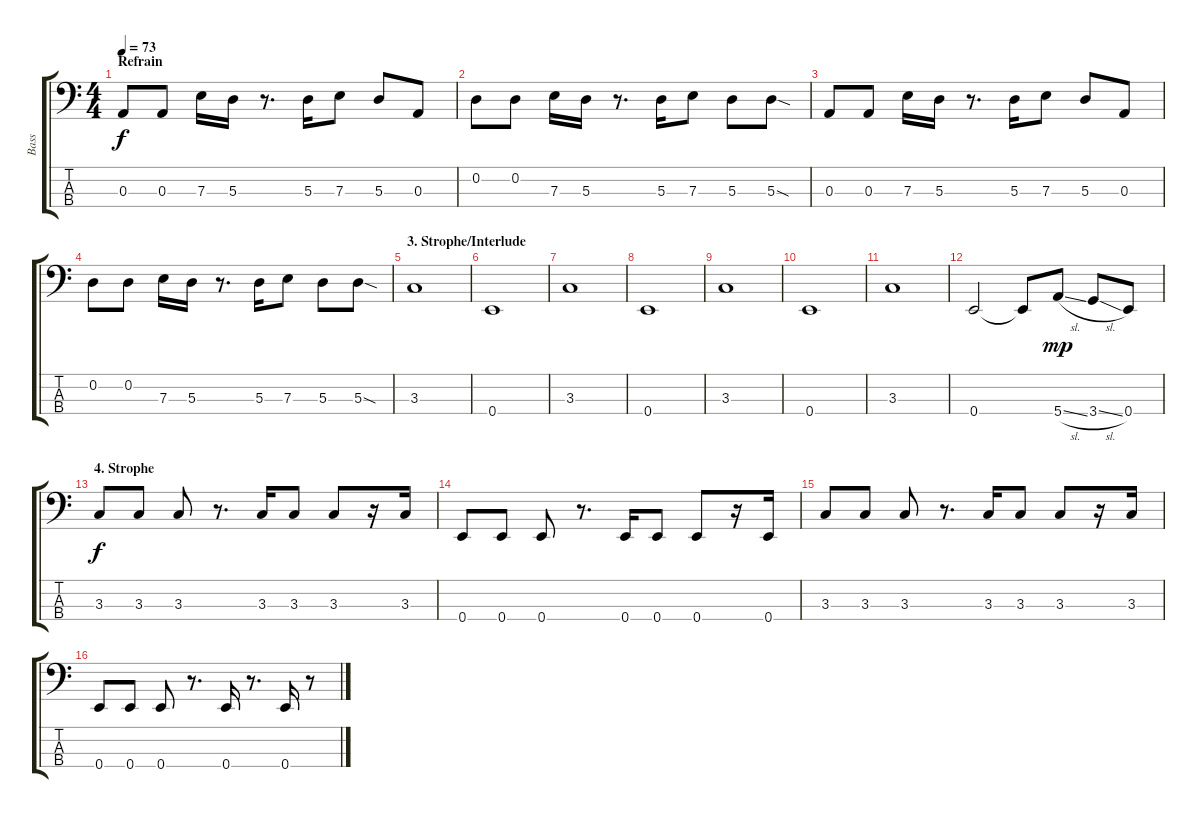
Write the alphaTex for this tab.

\track ("Bass" "Bass") {instrument electricbassfinger}
\staff {score tabs}
\tuning (G2 D2 A1 E1) {hide}
\ts (4 4)
\section ("" "Refrain")
\tempo 73
\clef f4
\ks c
0.3.8{dy f} 0.3.8 7.3.16 5.3.16 r.8{d} 5.3.16 7.3.8 5.3.8 0.3.8 |
0.2.8 0.2.8 7.3.16 5.3.16 r.8{d} 5.3.16 7.3.8 5.3.8 5.3{sod}.8 |
0.3.8 0.3.8 7.3.16 5.3.16 r.8{d} 5.3.16 7.3.8 5.3.8 0.3.8 |
0.2.8 0.2.8 7.3.16 5.3.16 r.8{d} 5.3.16 7.3.8 5.3.8 5.3{sod}.8 |
\section ("" "3. Strophe/Interlude")
3.3.1 |
0.4.1 |
3.3.1 |
0.4.1 |
3.3.1 |
0.4.1 |
3.3.1 |
0.4.2 0.4{t}.8 5.4{sl}.8{dy mp} 3.4{sl}.8 0.4.8 |
\section ("" "4. Strophe")
3.3.8{dy f} 3.3.8 3.3.8 r.8{d} 3.3.16 3.3.8 3.3.8 r.16 3.3.16 |
0.4.8 0.4.8 0.4.8 r.8{d} 0.4.16 0.4.8 0.4.8 r.16 0.4.16 |
3.3.8 3.3.8 3.3.8 r.8{d} 3.3.16 3.3.8 3.3.8 r.16 3.3.16 |
0.4.8 0.4.8 0.4.8 r.8{d} 0.4.16 r.8{d} 0.4.16 r.8
